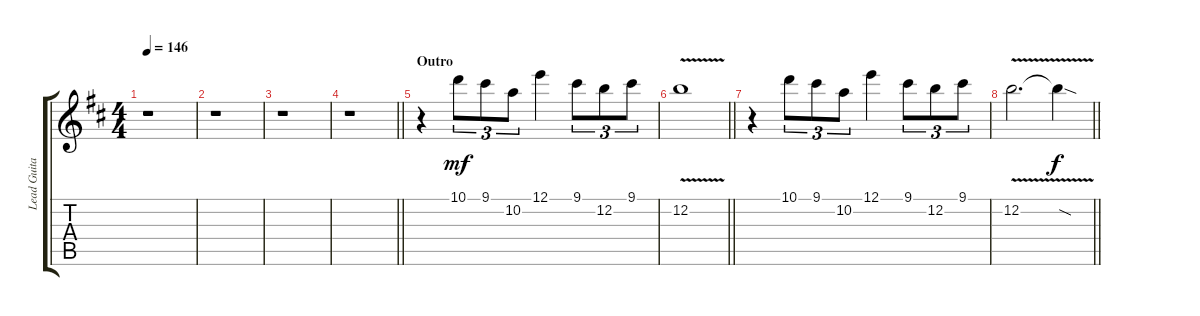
\track ("Lead Guitar B" "Lead Guita") {instrument overdrivenguitar}
\staff {score tabs}
\tuning (E4 B3 G3 D3 A2 E2) {hide}
\ts (4 4)
\tempo 146
\clef g2
\ks bminor
r.1{dy f} |
r.1 |
r.1 |
\barLineRight lightlight
r.1 |
\section ("" "Outro")
r.4{volume 10} 10.1.8{tu (3 2) dy mf} 9.1.8{tu (3 2)} 10.2.8{tu (3 2)} 12.1.4 9.1.8{tu (3 2)} 12.2.8{tu (3 2)} 9.1.8{tu (3 2)} |
\barLineRight lightlight
12.2{v}.1 |
r.4 10.1.8{tu (3 2)} 9.1.8{tu (3 2)} 10.2.8{tu (3 2)} 12.1.4 9.1.8{tu (3 2)} 12.2.8{tu (3 2)} 9.1.8{tu (3 2)} |
\barLineRight lightlight
12.2{v}.2{d} 12.2{sod t}.4{dy f}
